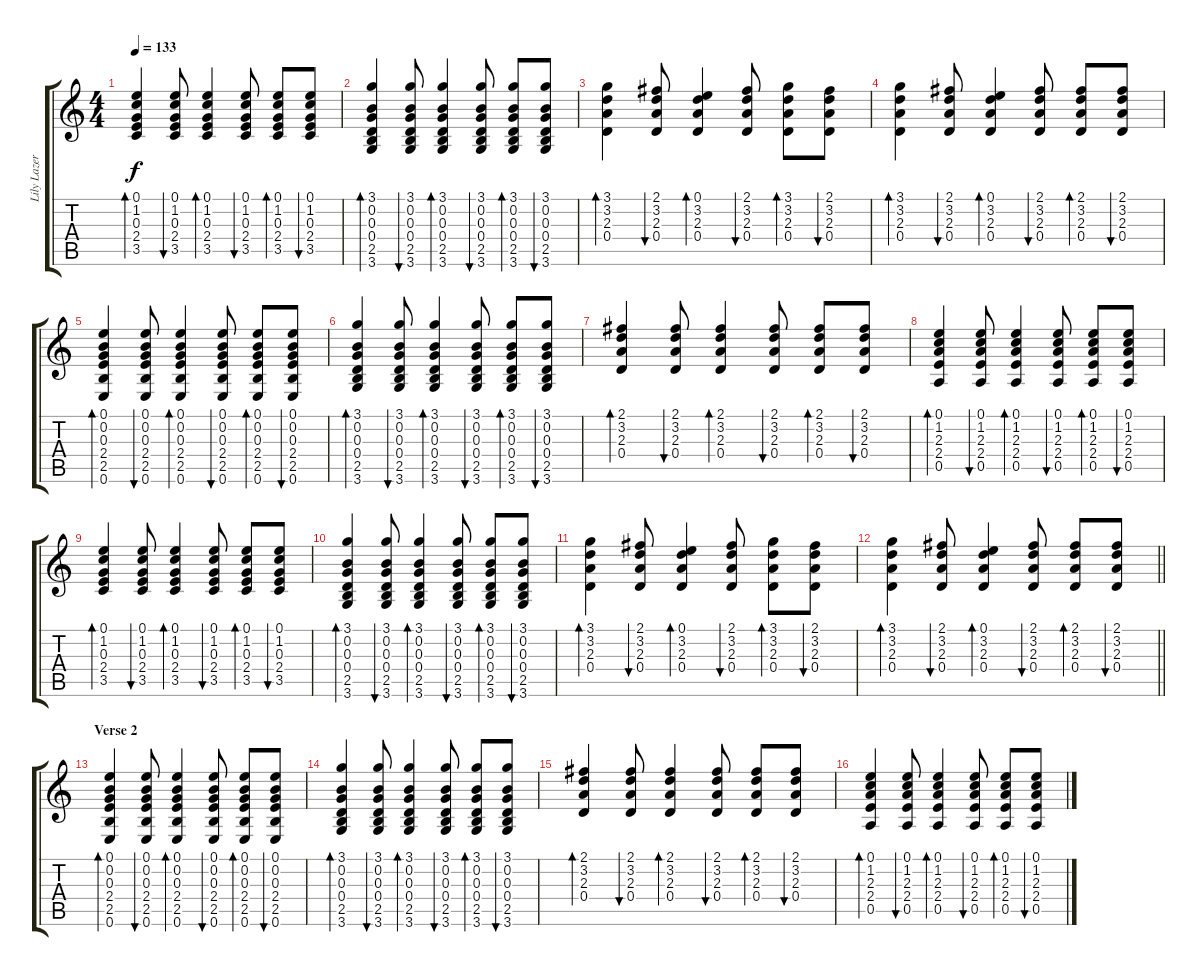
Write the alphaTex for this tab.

\track ("Lily Lazer (Guitar)" "Lily Lazer") {instrument acousticguitarsteel}
\staff {score tabs}
\tuning (E4 B3 G3 D3 A2 E2) {hide}
\ts (4 4)
\tempo 133
\clef g2
\ks c
(0.1 1.2 0.3 2.4 3.5).4{bd 30 dy f} (0.1 1.2 0.3 2.4 3.5).8{bu 30} (0.1 1.2 0.3 2.4 3.5).4{bd 30} (0.1 1.2 0.3 2.4 3.5).8{bu 30} (0.1 1.2 0.3 2.4 3.5).8{bd 30} (0.1 1.2 0.3 2.4 3.5).8{bu 30} |
(3.1 0.2 0.3 0.4 2.5 3.6).4{bd 30} (3.1 0.2 0.3 0.4 2.5 3.6).8{bu 30} (3.1 0.2 0.3 0.4 2.5 3.6).4{bd 30} (3.1 0.2 0.3 0.4 2.5 3.6).8{bu 30} (3.1 0.2 0.3 0.4 2.5 3.6).8{bd 30} (3.1 0.2 0.3 0.4 2.5 3.6).8{bu 30} |
(3.1 3.2 2.3 0.4).4{bd 30} (2.1 3.2 2.3 0.4).8{bu 30} (0.1 3.2 2.3 0.4).4{bd 30} (2.1 3.2 2.3 0.4).8{bu 30} (3.1 3.2 2.3 0.4).8{bd 30} (2.1 3.2 2.3 0.4).8{bu 30} |
(3.1 3.2 2.3 0.4).4{bd 30} (2.1 3.2 2.3 0.4).8{bu 30} (0.1 3.2 2.3 0.4).4{bd 30} (2.1 3.2 2.3 0.4).8{bu 30} (2.1 3.2 2.3 0.4).8{bd 30} (2.1 3.2 2.3 0.4).8{bu 30} |
(0.1 0.2 0.3 2.4 2.5 0.6).4{bd 60} (0.1 0.2 0.3 2.4 2.5 0.6).8{bu 30} (0.1 0.2 0.3 2.4 2.5 0.6).4{bd 30} (0.1 0.2 0.3 2.4 2.5 0.6).8{bu 30} (0.1 0.2 0.3 2.4 2.5 0.6).8{bd 30} (0.1 0.2 0.3 2.4 2.5 0.6).8{bu 30} |
(3.1 0.2 0.3 0.4 2.5 3.6).4{bd 30} (3.1 0.2 0.3 0.4 2.5 3.6).8{bu 30} (3.1 0.2 0.3 0.4 2.5 3.6).4{bd 30} (3.1 0.2 0.3 0.4 2.5 3.6).8{bu 30} (3.1 0.2 0.3 0.4 2.5 3.6).8{bd 30} (3.1 0.2 0.3 0.4 2.5 3.6).8{bu 30} |
(2.1 3.2 2.3 0.4).4{bd 30} (2.1 3.2 2.3 0.4).8{bu 30} (2.1 3.2 2.3 0.4).4{bd 30} (2.1 3.2 2.3 0.4).8{bu 30} (2.1 3.2 2.3 0.4).8{bd 30} (2.1 3.2 2.3 0.4).8{bu 30} |
(0.1 1.2 2.3 2.4 0.5).4{bd 30} (0.1 1.2 2.3 2.4 0.5).8{bu 30} (0.1 1.2 2.3 2.4 0.5).4{bd 30} (0.1 1.2 2.3 2.4 0.5).8{bu 30} (0.1 1.2 2.3 2.4 0.5).8{bd 30} (0.1 1.2 2.3 2.4 0.5).8{bu 30} |
(0.1 1.2 0.3 2.4 3.5).4{bd 30} (0.1 1.2 0.3 2.4 3.5).8{bu 30} (0.1 1.2 0.3 2.4 3.5).4{bd 30} (0.1 1.2 0.3 2.4 3.5).8{bu 30} (0.1 1.2 0.3 2.4 3.5).8{bd 30} (0.1 1.2 0.3 2.4 3.5).8{bu 30} |
(3.1 0.2 0.3 0.4 2.5 3.6).4{bd 30} (3.1 0.2 0.3 0.4 2.5 3.6).8{bu 30} (3.1 0.2 0.3 0.4 2.5 3.6).4{bd 30} (3.1 0.2 0.3 0.4 2.5 3.6).8{bu 30} (3.1 0.2 0.3 0.4 2.5 3.6).8{bd 30} (3.1 0.2 0.3 0.4 2.5 3.6).8{bu 30} |
(3.1 3.2 2.3 0.4).4{bd 30} (2.1 3.2 2.3 0.4).8{bu 30} (0.1 3.2 2.3 0.4).4{bd 30} (2.1 3.2 2.3 0.4).8{bu 30} (3.1 3.2 2.3 0.4).8{bd 30} (2.1 3.2 2.3 0.4).8{bu 30} |
\barLineRight lightlight
(3.1 3.2 2.3 0.4).4{bd 30} (2.1 3.2 2.3 0.4).8{bu 30} (0.1 3.2 2.3 0.4).4{bd 30} (2.1 3.2 2.3 0.4).8{bu 30} (2.1 3.2 2.3 0.4).8{bd 30} (2.1 3.2 2.3 0.4).8{bu 30} |
\section ("" "Verse 2")
(0.1 0.2 0.3 2.4 2.5 0.6).4{bd 60} (0.1 0.2 0.3 2.4 2.5 0.6).8{bu 30} (0.1 0.2 0.3 2.4 2.5 0.6).4{bd 30} (0.1 0.2 0.3 2.4 2.5 0.6).8{bu 30} (0.1 0.2 0.3 2.4 2.5 0.6).8{bd 30} (0.1 0.2 0.3 2.4 2.5 0.6).8{bu 30} |
(3.1 0.2 0.3 0.4 2.5 3.6).4{bd 30} (3.1 0.2 0.3 0.4 2.5 3.6).8{bu 30} (3.1 0.2 0.3 0.4 2.5 3.6).4{bd 30} (3.1 0.2 0.3 0.4 2.5 3.6).8{bu 30} (3.1 0.2 0.3 0.4 2.5 3.6).8{bd 30} (3.1 0.2 0.3 0.4 2.5 3.6).8{bu 30} |
(2.1 3.2 2.3 0.4).4{bd 30} (2.1 3.2 2.3 0.4).8{bu 30} (2.1 3.2 2.3 0.4).4{bd 30} (2.1 3.2 2.3 0.4).8{bu 30} (2.1 3.2 2.3 0.4).8{bd 30} (2.1 3.2 2.3 0.4).8{bu 30} |
(0.1 1.2 2.3 2.4 0.5).4{bd 30} (0.1 1.2 2.3 2.4 0.5).8{bu 30} (0.1 1.2 2.3 2.4 0.5).4{bd 30} (0.1 1.2 2.3 2.4 0.5).8{bu 30} (0.1 1.2 2.3 2.4 0.5).8{bd 30} (0.1 1.2 2.3 2.4 0.5).8{bu 30}
